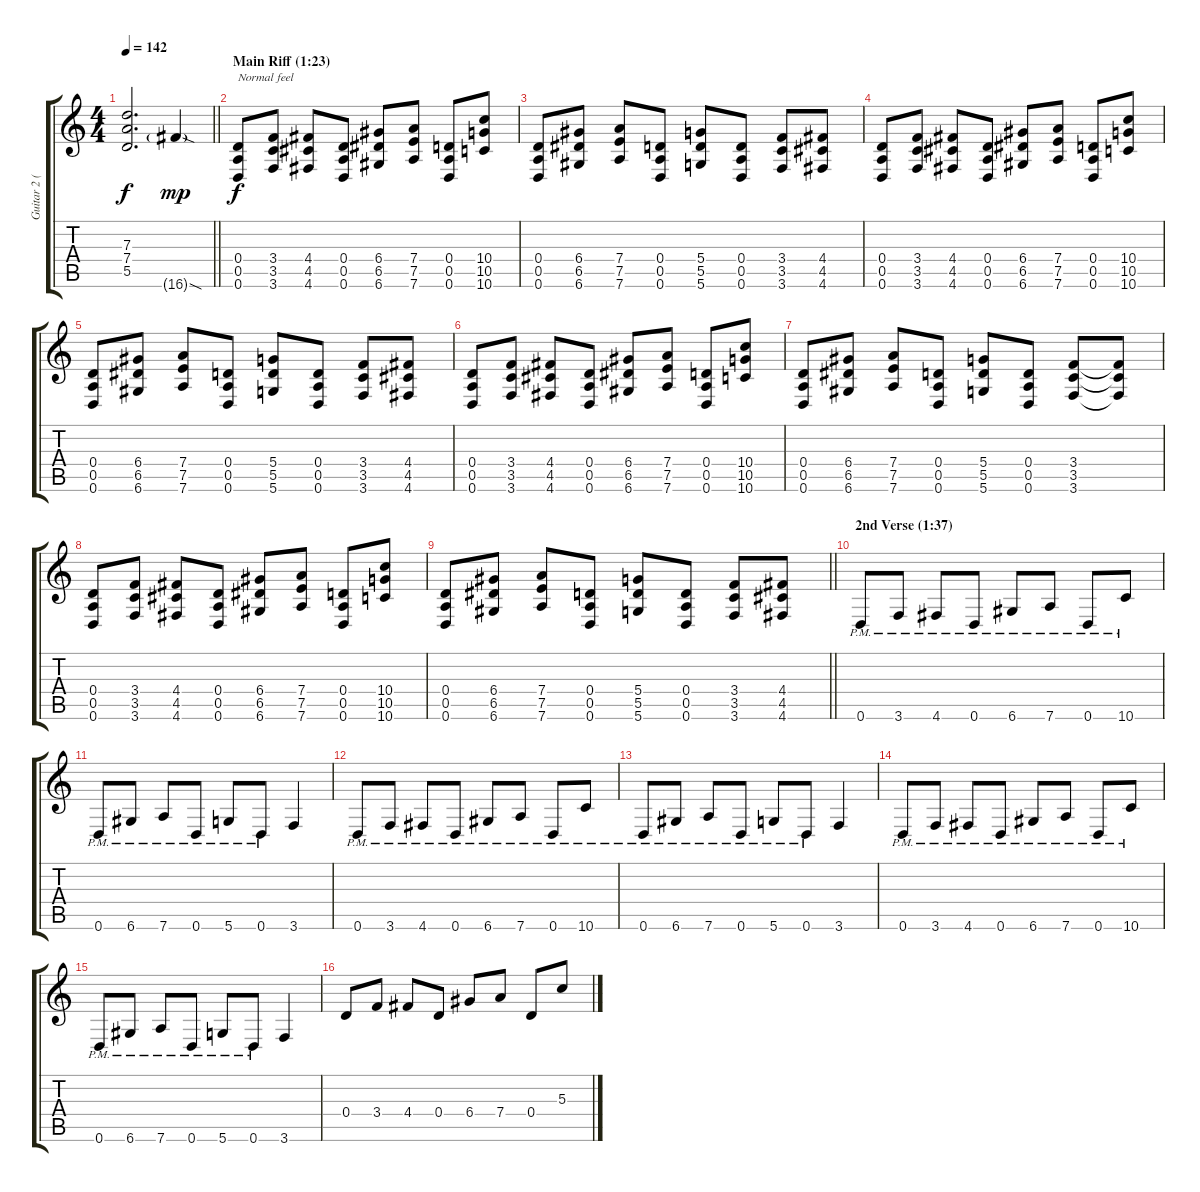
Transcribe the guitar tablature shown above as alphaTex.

\track ("Guitar 2 (Dave Kushner)" "Guitar 2 (") {instrument overdrivenguitar}
\staff {score tabs}
\tuning (E4 B3 G3 D3 A2 D2) {hide}
\ts (4 4)
\tempo 142
\clef g2
\barLineRight lightlight
\ks c
(7.3{t} 7.4{t} 5.5{t}).2{d dy f} 16.6{sod g}.4{dy mp} |
\section ("" "Main Riff (1:23)")
(0.4 0.5 0.6).8{txt "Normal feel" dy f} (3.4 3.5 3.6).8 (4.4 4.5 4.6).8 (0.4 0.5 0.6).8 (6.4 6.5 6.6).8 (7.4 7.5 7.6).8 (0.4 0.5 0.6).8 (10.4 10.5 10.6).8 |
(0.4 0.5 0.6).8 (6.4 6.5 6.6).8 (7.4 7.5 7.6).8 (0.4 0.5 0.6).8 (5.4 5.5 5.6).8 (0.4 0.5 0.6).8 (3.4 3.5 3.6).8 (4.4 4.5 4.6).8 |
(0.4 0.5 0.6).8 (3.4 3.5 3.6).8 (4.4 4.5 4.6).8 (0.4 0.5 0.6).8 (6.4 6.5 6.6).8 (7.4 7.5 7.6).8 (0.4 0.5 0.6).8 (10.4 10.5 10.6).8 |
(0.4 0.5 0.6).8 (6.4 6.5 6.6).8 (7.4 7.5 7.6).8 (0.4 0.5 0.6).8 (5.4 5.5 5.6).8 (0.4 0.5 0.6).8 (3.4 3.5 3.6).8 (4.4 4.5 4.6).8 |
(0.4 0.5 0.6).8 (3.4 3.5 3.6).8 (4.4 4.5 4.6).8 (0.4 0.5 0.6).8 (6.4 6.5 6.6).8 (7.4 7.5 7.6).8 (0.4 0.5 0.6).8 (10.4 10.5 10.6).8 |
(0.4 0.5 0.6).8 (6.4 6.5 6.6).8 (7.4 7.5 7.6).8 (0.4 0.5 0.6).8 (5.4 5.5 5.6).8 (0.4 0.5 0.6).8 (3.4 3.5 3.6).8 (3.4{t} 3.5{t} 3.6{t}).8 |
(0.4 0.5 0.6).8 (3.4 3.5 3.6).8 (4.4 4.5 4.6).8 (0.4 0.5 0.6).8 (6.4 6.5 6.6).8 (7.4 7.5 7.6).8 (0.4 0.5 0.6).8 (10.4 10.5 10.6).8 |
\barLineRight lightlight
(0.4 0.5 0.6).8 (6.4 6.5 6.6).8 (7.4 7.5 7.6).8 (0.4 0.5 0.6).8 (5.4 5.5 5.6).8 (0.4 0.5 0.6).8 (3.4 3.5 3.6).8 (4.4 4.5 4.6).8 |
\section ("" "2nd Verse (1:37)")
0.6{pm}.8 3.6{pm}.8 4.6{pm}.8 0.6{pm}.8 6.6{pm}.8 7.6{pm}.8 0.6{pm}.8 10.6{pm}.8 |
0.6{pm}.8 6.6{pm}.8 7.6{pm}.8 0.6{pm}.8 5.6{pm}.8 0.6{pm}.8 3.6.4 |
0.6{pm}.8 3.6{pm}.8 4.6{pm}.8 0.6{pm}.8 6.6{pm}.8 7.6{pm}.8 0.6{pm}.8 10.6{pm}.8 |
0.6{pm}.8 6.6{pm}.8 7.6{pm}.8 0.6{pm}.8 5.6{pm}.8 0.6{pm}.8 3.6.4 |
0.6{pm}.8 3.6{pm}.8 4.6{pm}.8 0.6{pm}.8 6.6{pm}.8 7.6{pm}.8 0.6{pm}.8 10.6{pm}.8 |
0.6{pm}.8 6.6{pm}.8 7.6{pm}.8 0.6{pm}.8 5.6{pm}.8 0.6{pm}.8 3.6.4 |
0.4.8 3.4.8 4.4.8 0.4.8 6.4.8 7.4.8 0.4.8 5.3.8
